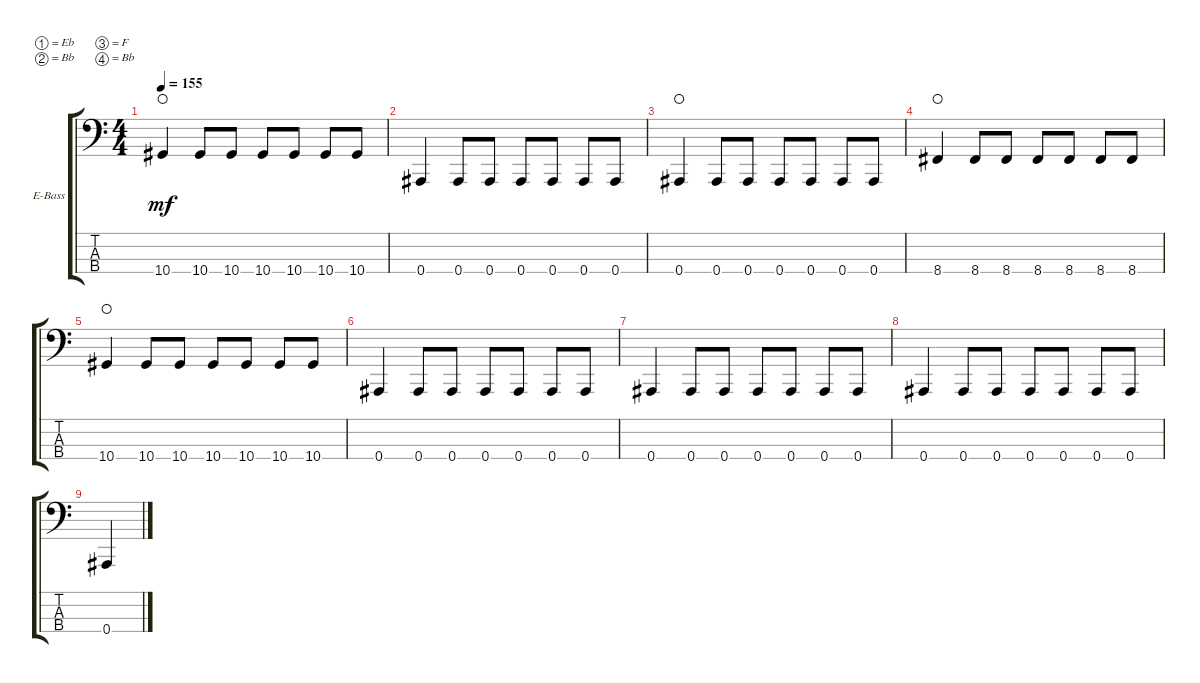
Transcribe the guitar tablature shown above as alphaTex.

\defaultSystemsLayout 4
\bracketExtendMode groupsimilarinstruments
\firstSystemTrackNameOrientation horizontal
\otherSystemsTrackNameOrientation horizontal
\track ("Bass" "E-Bass") {instrument electricbassfinger}
\staff {score tabs}
\tuning (Eb2 Bb1 F1 Bb0)
\ts (4 4)
\tempo 155
\clef f4
\ks c
10.4.4{dy mf waho} 10.4.8 10.4.8 10.4.8 10.4.8 10.4.8 10.4.8 |
0.4.4 0.4.8 0.4.8 0.4.8 0.4.8 0.4.8 0.4.8 |
0.4.4{waho} 0.4.8 0.4.8 0.4.8 0.4.8 0.4.8 0.4.8 |
8.4.4{waho} 8.4.8 8.4.8 8.4.8 8.4.8 8.4.8 8.4.8 |
10.4.4{waho} 10.4.8 10.4.8 10.4.8 10.4.8 10.4.8 10.4.8 |
0.4.4 0.4.8 0.4.8 0.4.8 0.4.8 0.4.8 0.4.8 |
0.4.4 0.4.8 0.4.8 0.4.8 0.4.8 0.4.8 0.4.8 |
0.4.4 0.4.8 0.4.8 0.4.8 0.4.8 0.4.8 0.4.8 |
0.4.4
